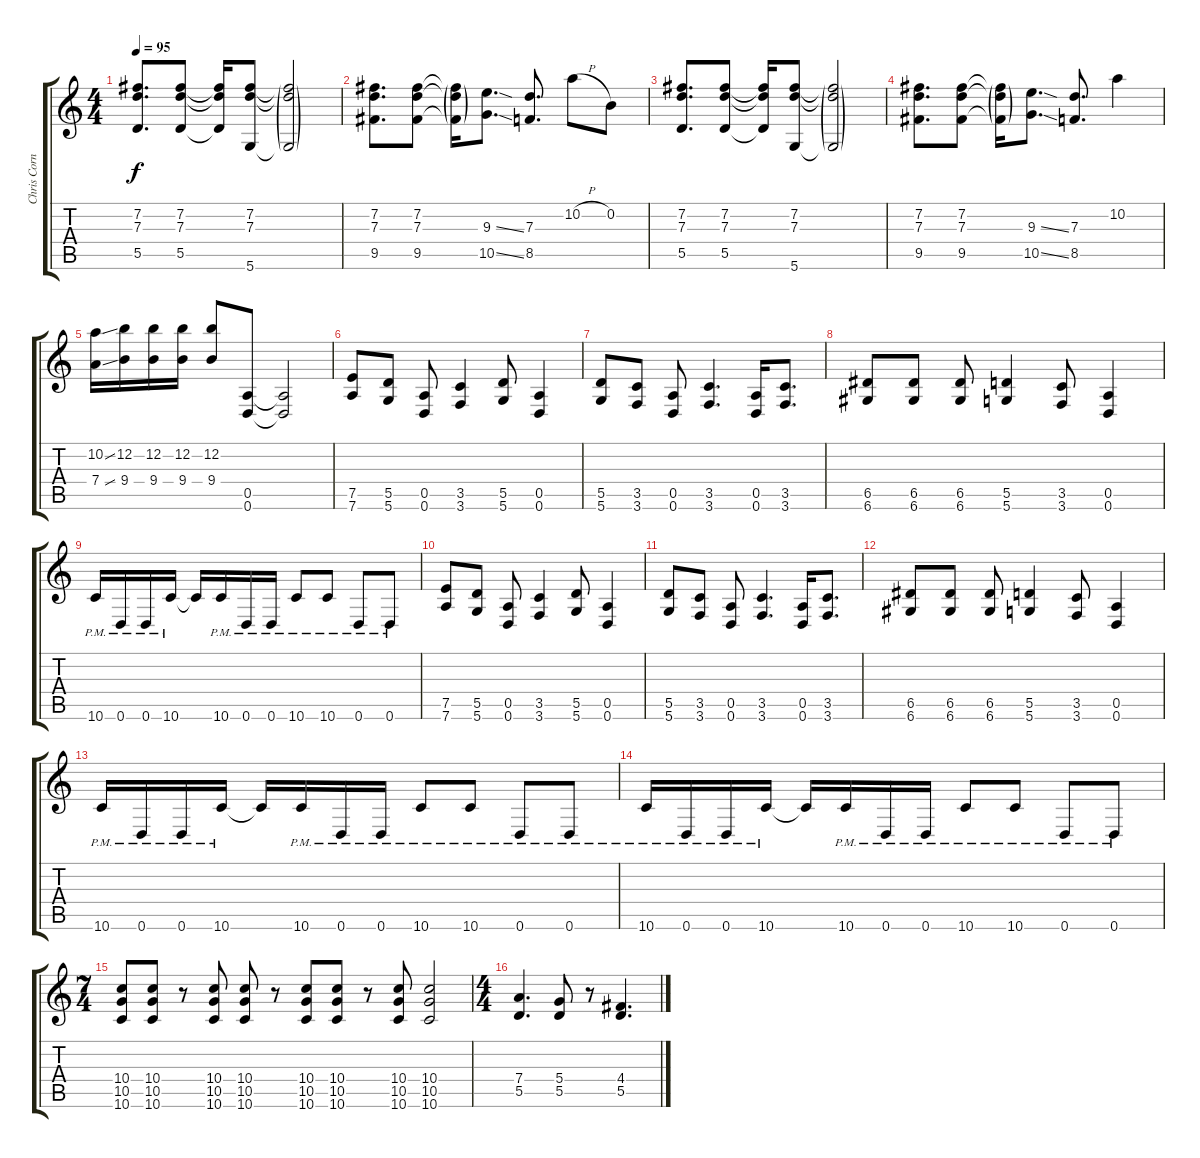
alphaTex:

\track ("Chris Cornell - Rhythm Guitar" "Chris Corn") {instrument distortionguitar}
\staff {score tabs}
\tuning (E4 B3 G3 D3 A2 D2) {hide}
\ts (4 4)
\tempo 95
\clef g2
\ks c
(7.2 7.3 5.5).8{d dy f} (7.2 7.3 5.5).8 (7.2{t} 7.3{t} 5.5{t}).16 (7.2 7.3 5.6).8 (7.2{g t} 7.3{g t} 5.6{g t}).2 |
(7.2 7.3 9.5).8{d} (7.2 7.3 9.5).8 (7.2{g t} 7.3{g t} 9.5{g t}).16 (9.3{ss} 10.5{ss}).8{d} (7.3 8.5).8{d} 10.2{h}.8 0.2.8 |
(7.2 7.3 5.5).8{d} (7.2 7.3 5.5).8 (7.2{t} 7.3{t} 5.5{t}).16 (7.2 7.3 5.6).8 (7.2{g t} 7.3{g t} 5.6{g t}).2 |
(7.2 7.3 9.5).8{d} (7.2 7.3 9.5).8 (7.2{g t} 7.3{g t} 9.5{g t}).16 (9.3{ss} 10.5{ss}).8{d} (7.3 8.5).8{d} 10.2.4 |
(10.2{ss} 7.4{ss}).16 (12.2 9.4).16 (12.2 9.4).16 (12.2 9.4).16 (12.2 9.4).8 (0.5 0.6).8 (0.5{t} 0.6{t}).2 |
(7.5 7.6).8 (5.5 5.6).8 (0.5 0.6).8 (3.5 3.6).4 (5.5 5.6).8 (0.5 0.6).4 |
(5.5 5.6).8 (3.5 3.6).8 (0.5 0.6).8 (3.5 3.6).4{d} (0.5 0.6).16 (3.5 3.6).8{d} |
(6.5 6.6).8 (6.5 6.6).8 (6.5 6.6).8 (5.5 5.6).4 (3.5 3.6).8 (0.5 0.6).4 |
10.6{pm}.16 0.6{pm}.16 0.6{pm}.16 10.6{pm}.16 10.6{t}.16 10.6{pm}.16 0.6{pm}.16 0.6{pm}.16 10.6{pm}.8 10.6{pm}.8 0.6{pm}.8 0.6{pm}.8 |
(7.5 7.6).8 (5.5 5.6).8 (0.5 0.6).8 (3.5 3.6).4 (5.5 5.6).8 (0.5 0.6).4 |
(5.5 5.6).8 (3.5 3.6).8 (0.5 0.6).8 (3.5 3.6).4{d} (0.5 0.6).16 (3.5 3.6).8{d} |
(6.5 6.6).8 (6.5 6.6).8 (6.5 6.6).8 (5.5 5.6).4 (3.5 3.6).8 (0.5 0.6).4 |
10.6{pm}.16 0.6{pm}.16 0.6{pm}.16 10.6{pm}.16 10.6{t}.16 10.6{pm}.16 0.6{pm}.16 0.6{pm}.16 10.6{pm}.8 10.6{pm}.8 0.6{pm}.8 0.6{pm}.8 |
10.6{pm}.16 0.6{pm}.16 0.6{pm}.16 10.6{pm}.16 10.6{t}.16 10.6{pm}.16 0.6{pm}.16 0.6{pm}.16 10.6{pm}.8 10.6{pm}.8 0.6{pm}.8 0.6{pm}.8 |
\ts (7 4)
(10.4 10.5 10.6).8 (10.4 10.5 10.6).8 r.8 (10.4 10.5 10.6).8 (10.4 10.5 10.6).8 r.8 (10.4 10.5 10.6).8 (10.4 10.5 10.6).8 r.8 (10.4 10.5 10.6).8 (10.4 10.5 10.6).2 |
\ts (4 4)
(7.4 5.5).4{d} (5.4 5.5).8 r.8 (4.4 5.5).4{d}
